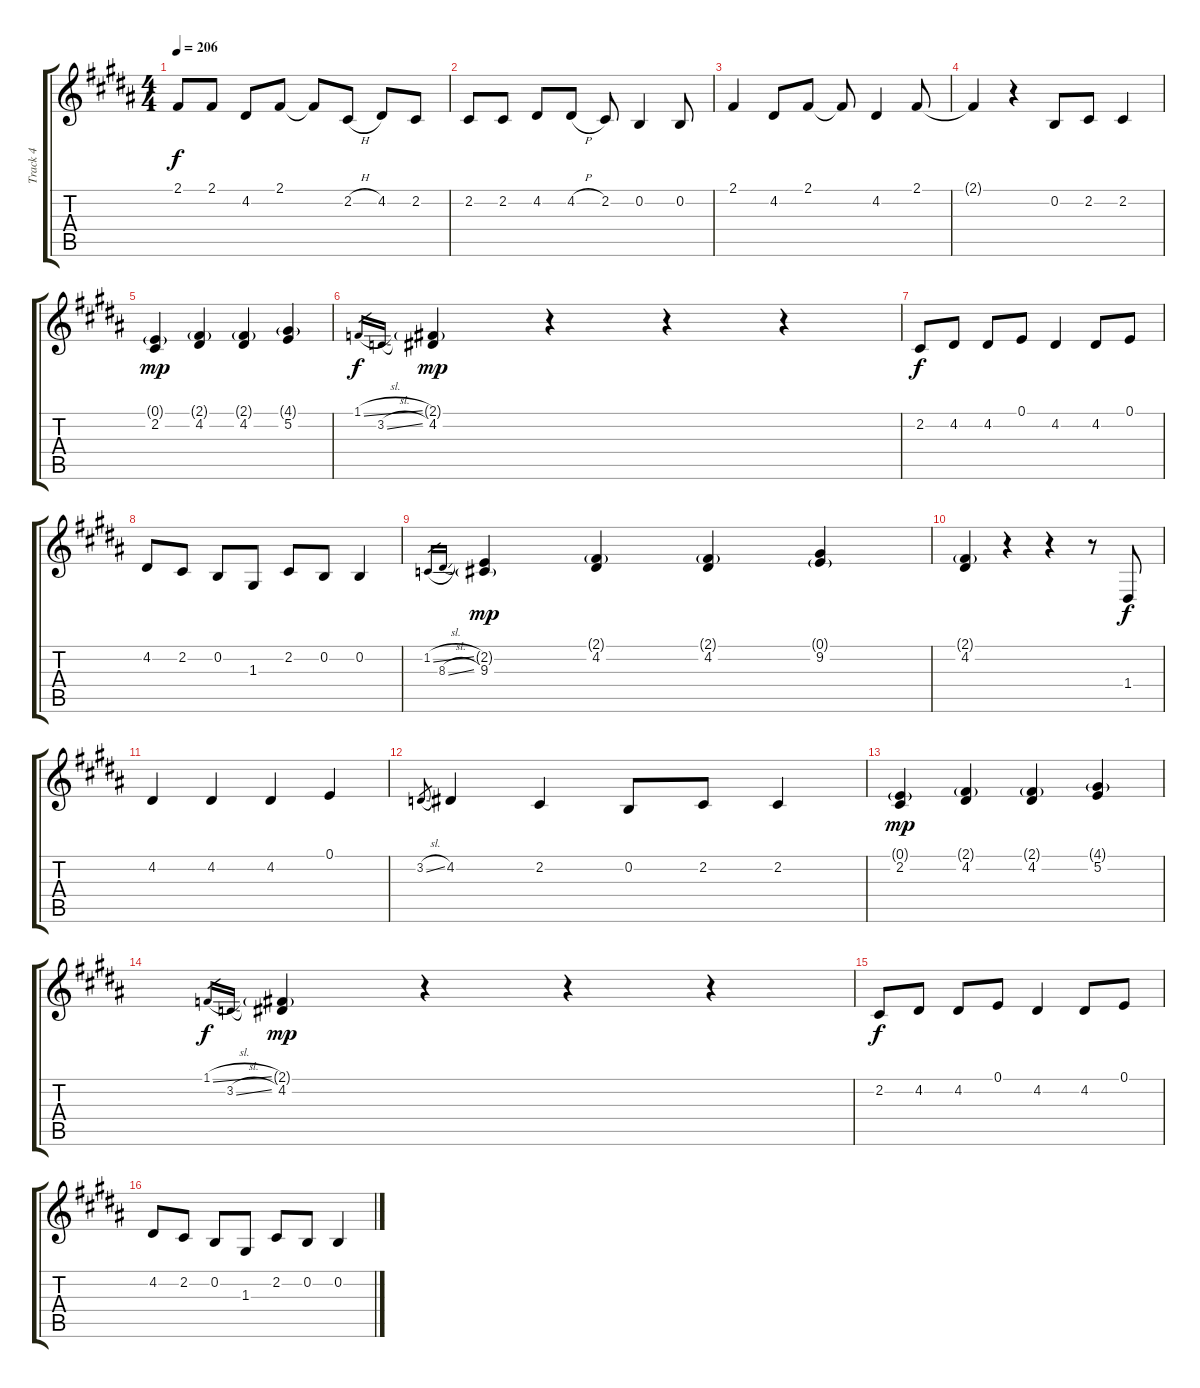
\track ("Track 4" "Track 4") {instrument clarinet}
\staff {score tabs}
\tuning (E4 B3 G3 D3 A2 E2) {hide}
\ts (4 4)
\tempo 206
\clef g2
\ks b
2.1.8{dy f} 2.1.8 4.2.8 2.1.8 2.1{t}.8 2.2{h}.8 4.2.8 2.2.8 |
2.2.8 2.2.8 4.2.8 4.2{h}.8 2.2.8 0.2.4 0.2.8 |
2.1.4 4.2.8 2.1.8 2.1{t}.8 4.2.4 2.1.8 |
2.1{t}.4 r.4 0.2.8 2.2.8 2.2.4 |
(0.1{g} 2.2).4{dy mp} (2.1{g} 4.2).4 (2.1{g} 4.2).4 (4.1{g} 5.2).4 |
1.1{sl}.16{gr dy f} 3.2{sl}.16{gr} (2.1{g} 4.2).4{dy mp} r.4 r.4 r.4 |
2.2.8{dy f} 4.2.8 4.2.8 0.1.8 4.2.4 4.2.8 0.1.8 |
4.2.8 2.2.8 0.2.8 1.3.8 2.2.8 0.2.8 0.2.4 |
1.2{sl}.16{gr} 8.3{sl}.16{gr} (2.2{g} 9.3).4{dy mp} (2.1{g} 4.2).4 (2.1{g} 4.2).4 (0.1{g} 9.2).4 |
(2.1{g} 4.2).4 r.4 r.4 r.8 1.4.8{dy f} |
4.2.4 4.2.4 4.2.4 0.1.4 |
3.2{sl}.8{gr} 4.2.4 2.2.4 0.2.8 2.2.8 2.2.4 |
(0.1{g} 2.2).4{dy mp} (2.1{g} 4.2).4 (2.1{g} 4.2).4 (4.1{g} 5.2).4 |
1.1{sl}.16{gr dy f} 3.2{sl}.16{gr} (2.1{g} 4.2).4{dy mp} r.4 r.4 r.4 |
2.2.8{dy f} 4.2.8 4.2.8 0.1.8 4.2.4 4.2.8 0.1.8 |
4.2.8 2.2.8 0.2.8 1.3.8 2.2.8 0.2.8 0.2.4
